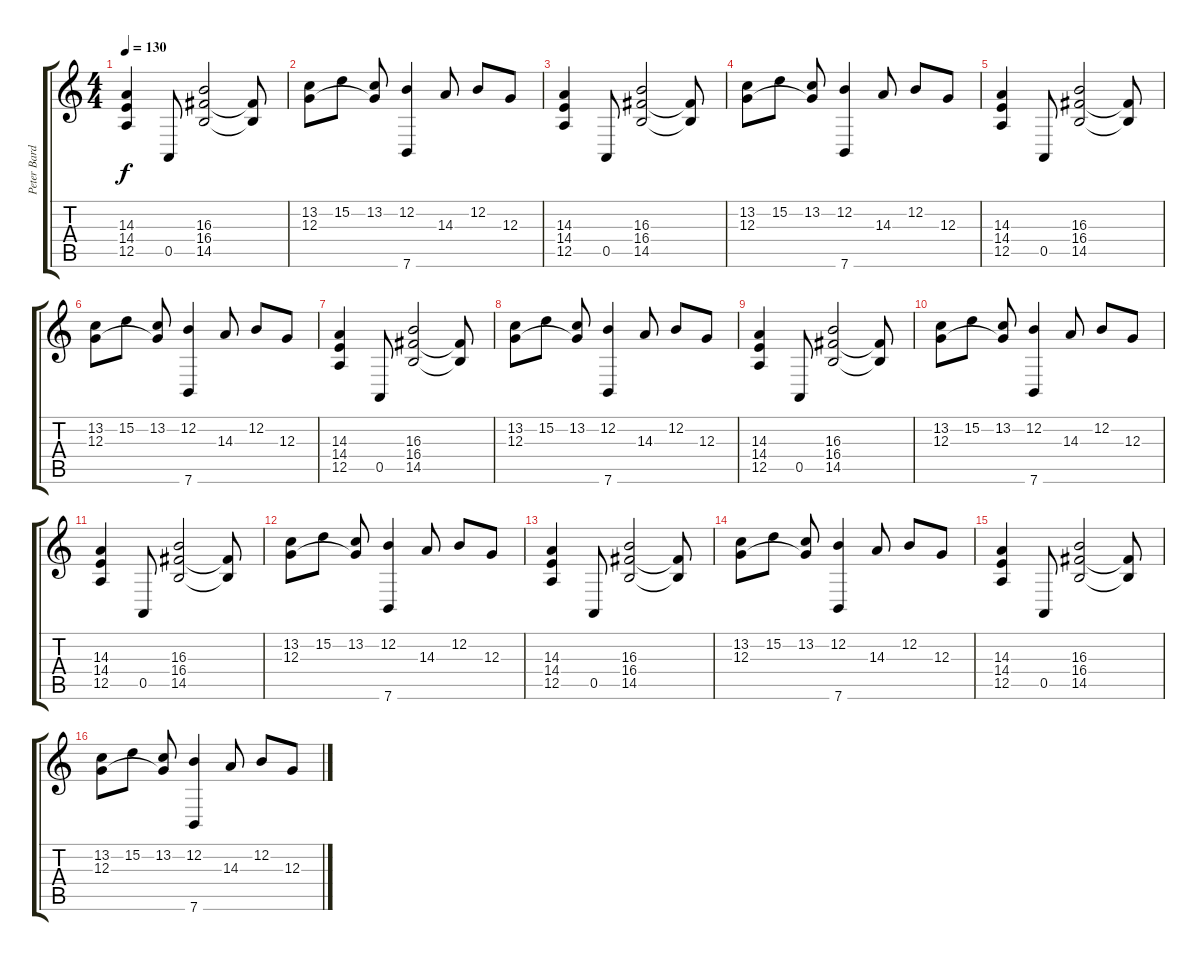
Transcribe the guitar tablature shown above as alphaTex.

\track ("Peter Bardens" "Peter Bard") {instrument drawbarorgan}
\staff {score tabs}
\tuning (E4 B3 G3 D3 A2 E2) {hide}
\ts (4 4)
\tempo 130
\clef g2
\ks c
(14.3 14.4 12.5).4{dy f volume 11 balance 2 instrument electricpiano1} 0.5.8 (16.3 16.4 14.5).2 (16.4{t} 14.5{t}).8 |
(13.2 12.3).8 15.2.8 (13.2 12.3{t}).8 (12.2 7.6).4 14.3.8 12.2.8 12.3.8 |
(14.3 14.4 12.5).4{volume 11 balance 2 instrument electricpiano1} 0.5.8 (16.3 16.4 14.5).2 (16.4{t} 14.5{t}).8 |
(13.2 12.3).8 15.2.8 (13.2 12.3{t}).8 (12.2 7.6).4 14.3.8 12.2.8 12.3.8 |
(14.3 14.4 12.5).4{volume 11 balance 2 instrument electricpiano1} 0.5.8 (16.3 16.4 14.5).2 (16.4{t} 14.5{t}).8 |
(13.2 12.3).8 15.2.8 (13.2 12.3{t}).8 (12.2 7.6).4 14.3.8 12.2.8 12.3.8 |
(14.3 14.4 12.5).4{volume 11 balance 2 instrument electricpiano1} 0.5.8 (16.3 16.4 14.5).2 (16.4{t} 14.5{t}).8 |
(13.2 12.3).8 15.2.8 (13.2 12.3{t}).8 (12.2 7.6).4 14.3.8 12.2.8 12.3.8 |
(14.3 14.4 12.5).4{volume 11 balance 2 instrument electricpiano1} 0.5.8 (16.3 16.4 14.5).2 (16.4{t} 14.5{t}).8 |
(13.2 12.3).8 15.2.8 (13.2 12.3{t}).8 (12.2 7.6).4 14.3.8 12.2.8 12.3.8 |
(14.3 14.4 12.5).4{volume 11 balance 2 instrument electricpiano1} 0.5.8 (16.3 16.4 14.5).2 (16.4{t} 14.5{t}).8 |
(13.2 12.3).8 15.2.8 (13.2 12.3{t}).8 (12.2 7.6).4 14.3.8 12.2.8 12.3.8 |
(14.3 14.4 12.5).4{volume 11 balance 2 instrument electricpiano1} 0.5.8 (16.3 16.4 14.5).2 (16.4{t} 14.5{t}).8 |
(13.2 12.3).8 15.2.8 (13.2 12.3{t}).8 (12.2 7.6).4 14.3.8 12.2.8 12.3.8 |
(14.3 14.4 12.5).4{volume 11 balance 2 instrument electricpiano1} 0.5.8 (16.3 16.4 14.5).2 (16.4{t} 14.5{t}).8 |
(13.2 12.3).8 15.2.8 (13.2 12.3{t}).8 (12.2 7.6).4 14.3.8 12.2.8 12.3.8
